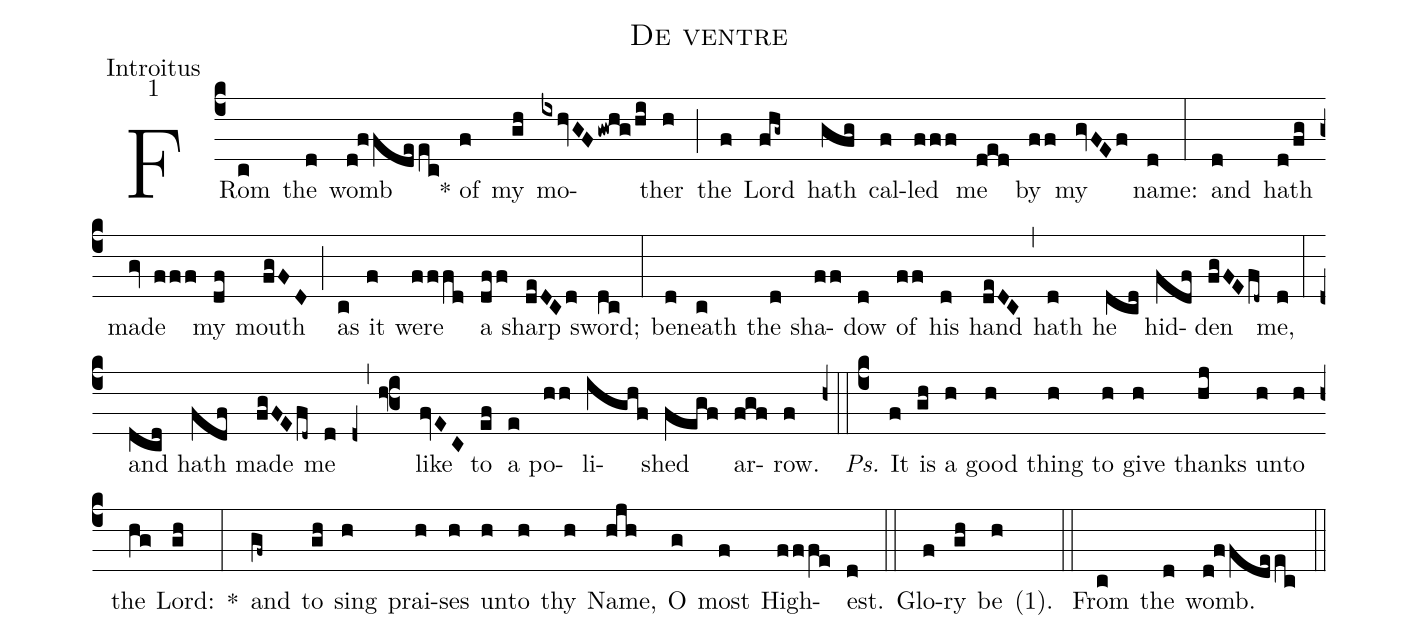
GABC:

name:De ventre;
office-part:Introitus;
mode:1;
%%
(c4) FRom(c) the(d) womb(d!ffdeec) ()* of(f) my(gh) mo(ixhvGF/gwhg/hi)ther(h) (;) the(f) Lord(fhg~) hath(gfg) cal(f)led(fff) me(ded) by(ff) my(gvFEf) name:(d) (:) and(d) hath(d/fg) made(gv fff) my(df) mouth(fgFD) (;) as(c) it(f) were(fffd) a(dff) sharp(deDCd) sword;(dc) (:) be(d)neath(c) the(d) sha(ff)dow(d) of(ff) his(d) hand(deDC) (,) hath(d) he(dcd) hid(fdf)den(fgFEfd~) me,(d) (:) and(dcd) hath(fdf) made(fgFEfd~) me(d) (d+) (,f3) like(fvEC) to(ef) a(e) po(hh)li(ighf)shed(fegf) ar(fgf)row.(f) (h+) (::c4)<i>Ps.</i> It(f) is(gh) a(h) good(h) thing(h) to(h) give(h) thanks(hj) un(h)to(h) the(hg) Lord:(gh) *(:) and(gf~) to(gh) sing(h) prai(h)ses(h) un(h)to(h) thy(h) Name,(hjh) O(g) most(f) High(fffe)est.(d) (::) Glo(f)ry(gh) be(h) <v>(</v>1<v>)</v>.() (::) From(c) the(d) womb.(d!ffdeec) (::)
